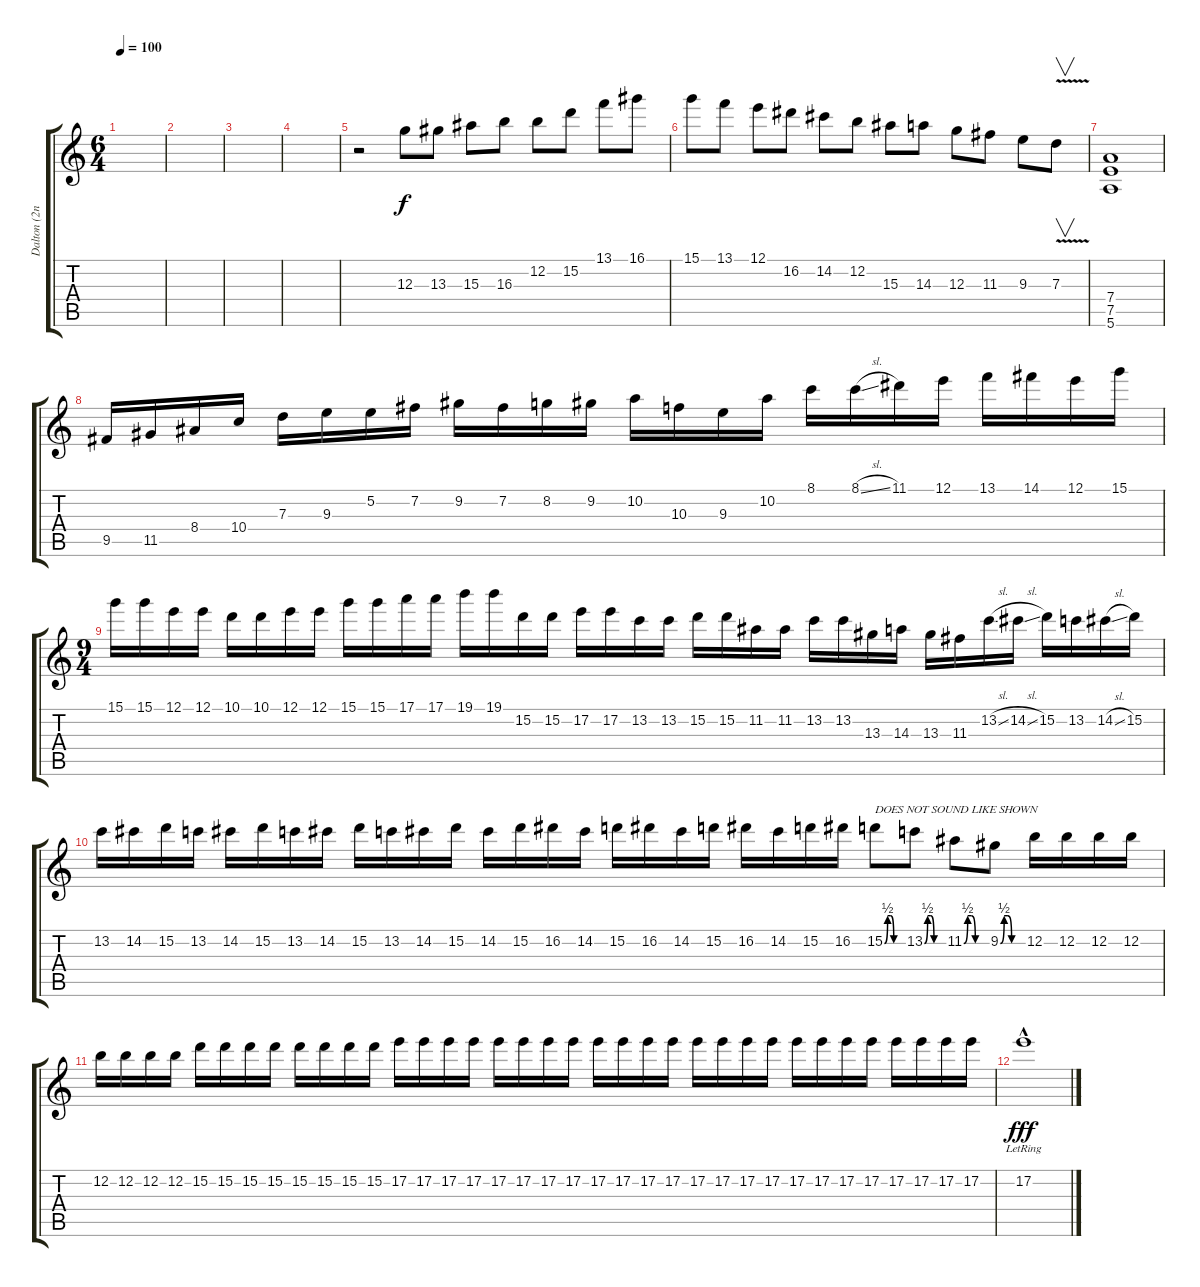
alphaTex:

\track ("Dalton (2nd Lead)" "Dalton (2n") {instrument distortionguitar}
\staff {score tabs}
\tuning (E4 B3 G3 D3 A2 E2) {hide}
\ts (6 4)
\tempo 100
\clef g2
\ks c
|
|
|
|
r.2 12.3.8 13.3.8 15.3.8 16.3.8 12.2.8 15.2.8 13.1.8 16.1.8 |
15.1.8 13.1.8 12.1.8 16.2.8 14.2.8 12.2.8 15.3.8 14.3.8 12.3.8 11.3.8 9.3.8 7.3{v}.8{v} |
(7.4 7.5 5.6).1 |
9.5.16 11.5.16 8.4.16 10.4.16 7.3.16 9.3.16 5.2.16 7.2.16 9.2.16 7.2.16 8.2.16 9.2.16 10.2.16 10.3.16 9.3.16 10.2.16 8.1.16 8.1{sl}.16 11.1.16 12.1.16 13.1.16 14.1.16 12.1.16 15.1.16 |
\ts (9 4)
15.1.16 15.1.16 12.1.16 12.1.16 10.1.16 10.1.16 12.1.16 12.1.16 15.1.16 15.1.16 17.1.16 17.1.16 19.1.16 19.1.16 15.2.16 15.2.16 17.2.16 17.2.16 13.2.16 13.2.16 15.2.16 15.2.16 11.2.16 11.2.16 13.2.16 13.2.16 13.3.16 14.3.16 13.3.16 11.3.16 13.2{sl}.16 14.2{sl}.16 15.2.16 13.2.16 14.2{sl}.16 15.2.16 |
13.2.16 14.2.16 15.2.16 13.2.16 14.2.16 15.2.16 13.2.16 14.2.16 15.2.16 13.2.16 14.2.16 15.2.16 14.2.16 15.2.16 16.2.16 14.2.16 15.2.16 16.2.16 14.2.16 15.2.16 16.2.16 14.2.16 15.2.16 16.2.16 15.2{be (custom 0 0 10 2 20 2 30 0 60 0)}.8{txt "DOES NOT SOUND LIKE SHOWN"} 13.2{be (custom 0 0 10 2 20 2 30 0 60 0)}.8 11.2{be (custom 0 0 10 2 20 2 30 0 60 0)}.8 9.2{be (custom 0 0 10 2 20 2 30 0 60 0)}.8 12.2.16 12.2.16 12.2.16 12.2.16 |
12.2.16 12.2.16 12.2.16 12.2.16 15.2.16 15.2.16 15.2.16 15.2.16 15.2.16 15.2.16 15.2.16 15.2.16 17.2.16 17.2.16 17.2.16 17.2.16 17.2.16 17.2.16 17.2.16 17.2.16 17.2.16 17.2.16 17.2.16 17.2.16 17.2.16 17.2.16 17.2.16 17.2.16 17.2.16 17.2.16 17.2.16 17.2.16 17.2.16 17.2.16 17.2.16 17.2.16 |
17.2{hac lr}.1{dy fff}
